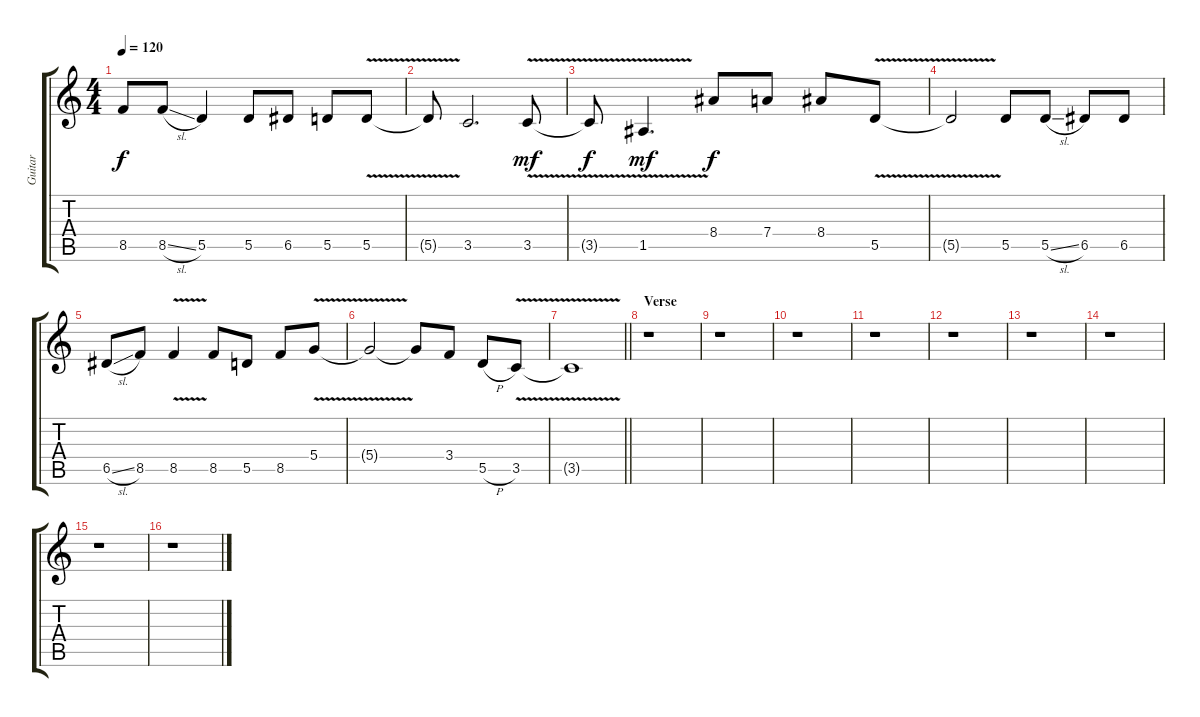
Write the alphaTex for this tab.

\track ("Guitar" "Guitar") {instrument distortionguitar}
\staff {score tabs}
\tuning (E4 B3 G3 D3 A2 D2) {hide}
\ts (4 4)
\tempo 120
\clef g2
\ks c
8.5.8{dy f} 8.5{sl}.8 5.5.4 5.5.8 6.5.8 5.5.8 5.5{v}.8 |
5.5{t}.8 3.5.2{d} 3.5{v}.8{dy mf} |
3.5{t}.8{dy f} 1.5{v}.4{d dy mf} 8.4.8{dy f} 7.4.8 8.4.8 5.5{v}.8 |
5.5{t}.2 5.5.8 5.5{sl}.8 6.5.8 6.5.8 |
6.5{sl}.8 8.5.8 8.5{v}.4 8.5.8 5.5.8 8.5.8 5.4{v}.8 |
5.4{t}.2 5.4{t}.8 3.4.8 5.5{h}.8 3.5{v}.8 |
\barLineRight lightlight
3.5{t}.1 |
\section ("" "Verse")
r.1 |
r.1 |
r.1 |
r.1 |
r.1 |
r.1 |
r.1 |
r.1 |
r.1
